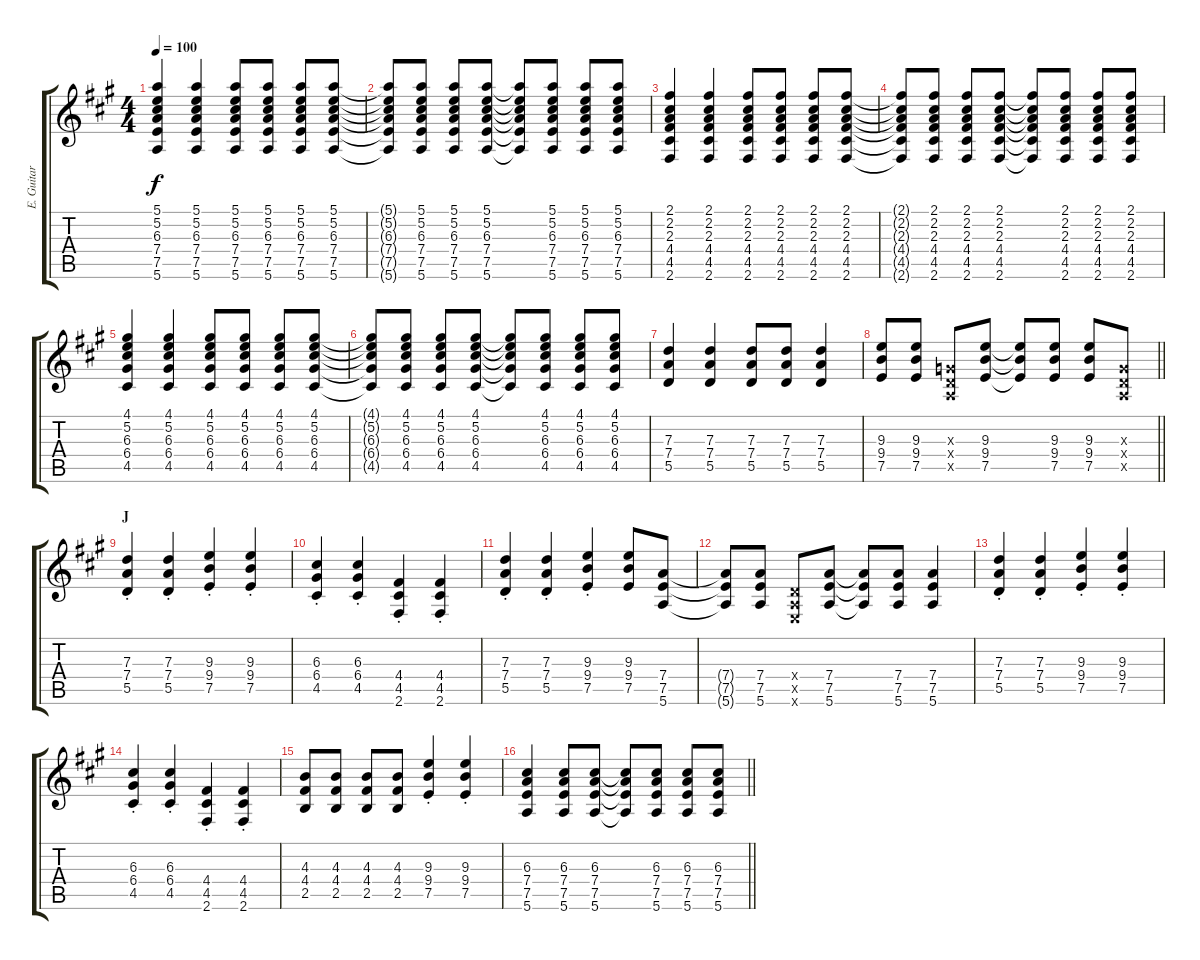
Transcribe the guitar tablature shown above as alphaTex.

\track ("E. Guitar III" "E. Guitar ") {instrument overdrivenguitar}
\staff {score tabs}
\tuning (E4 B3 G3 D3 A2 E2) {hide}
\ts (4 4)
\tempo 100
\clef g2
\ks a
(5.1 5.2 6.3 7.4 7.5 5.6).4{dy f} (5.1 5.2 6.3 7.4 7.5 5.6).4 (5.1 5.2 6.3 7.4 7.5 5.6).8 (5.1 5.2 6.3 7.4 7.5 5.6).8 (5.1 5.2 6.3 7.4 7.5 5.6).8 (5.1 5.2 6.3 7.4 7.5 5.6).8 |
(5.1{t} 5.2{t} 6.3{t} 7.4{t} 7.5{t} 5.6{t}).8 (5.1 5.2 6.3 7.4 7.5 5.6).8 (5.1 5.2 6.3 7.4 7.5 5.6).8 (5.1 5.2 6.3 7.4 7.5 5.6).8 (5.1{t} 5.2{t} 6.3{t} 7.4{t} 7.5{t} 5.6{t}).8 (5.1 5.2 6.3 7.4 7.5 5.6).8 (5.1 5.2 6.3 7.4 7.5 5.6).8 (5.1 5.2 6.3 7.4 7.5 5.6).8 |
(2.1 2.2 2.3 4.4 4.5 2.6).4 (2.1 2.2 2.3 4.4 4.5 2.6).4 (2.1 2.2 2.3 4.4 4.5 2.6).8 (2.1 2.2 2.3 4.4 4.5 2.6).8 (2.1 2.2 2.3 4.4 4.5 2.6).8 (2.1 2.2 2.3 4.4 4.5 2.6).8 |
(2.1{t} 2.2{t} 2.3{t} 4.4{t} 4.5{t} 2.6{t}).8 (2.1 2.2 2.3 4.4 4.5 2.6).8 (2.1 2.2 2.3 4.4 4.5 2.6).8 (2.1 2.2 2.3 4.4 4.5 2.6).8 (2.1{t} 2.2{t} 2.3{t} 4.4{t} 4.5{t} 2.6{t}).8 (2.1 2.2 2.3 4.4 4.5 2.6).8 (2.1 2.2 2.3 4.4 4.5 2.6).8 (2.1 2.2 2.3 4.4 4.5 2.6).8 |
(4.1 5.2 6.3 6.4 4.5).4 (4.1 5.2 6.3 6.4 4.5).4 (4.1 5.2 6.3 6.4 4.5).8 (4.1 5.2 6.3 6.4 4.5).8 (4.1 5.2 6.3 6.4 4.5).8 (4.1 5.2 6.3 6.4 4.5).8 |
(4.1{t} 5.2{t} 6.3{t} 6.4{t} 4.5{t}).8 (4.1 5.2 6.3 6.4 4.5).8 (4.1 5.2 6.3 6.4 4.5).8 (4.1 5.2 6.3 6.4 4.5).8 (4.1{t} 5.2{t} 6.3{t} 6.4{t} 4.5{t}).8 (4.1 5.2 6.3 6.4 4.5).8 (4.1 5.2 6.3 6.4 4.5).8 (4.1 5.2 6.3 6.4 4.5).8 |
(7.3 7.4 5.5).4 (7.3 7.4 5.5).4 (7.3 7.4 5.5).8 (7.3 7.4 5.5).8 (7.3 7.4 5.5).4 |
\barLineRight lightlight
(9.3 9.4 7.5).8 (9.3 9.4 7.5).8 (0.3{x} 0.4{x} 0.5{x}).8 (9.3 9.4 7.5).8 (9.3{t} 9.4{t} 7.5{t}).8 (9.3 9.4 7.5).8 (9.3 9.4 7.5).8 (0.3{x} 0.4{x} 0.5{x}).8 |
\section ("" "J")
(7.3{st} 7.4{st} 5.5{st}).4 (7.3{st} 7.4{st} 5.5{st}).4 (9.3{st} 9.4{st} 7.5{st}).4 (9.3{st} 9.4{st} 7.5{st}).4 |
(6.3{st} 6.4{st} 4.5{st}).4 (6.3{st} 6.4{st} 4.5{st}).4 (4.4{st} 4.5{st} 2.6{st}).4 (4.4{st} 4.5{st} 2.6{st}).4 |
(7.3{st} 7.4{st} 5.5{st}).4 (7.3{st} 7.4{st} 5.5{st}).4 (9.3{st} 9.4{st} 7.5{st}).4 (9.3 9.4 7.5).8 (7.4 7.5 5.6).8 |
(7.4{t} 7.5{t} 5.6{t}).8 (7.4 7.5 5.6).8 (0.4{x} 0.5{x} 0.6{x}).8 (7.4 7.5 5.6).8 (7.4{t} 7.5{t} 5.6{t}).8 (7.4 7.5 5.6).8 (7.4 7.5 5.6).4 |
(7.3{st} 7.4{st} 5.5{st}).4 (7.3{st} 7.4{st} 5.5{st}).4 (9.3{st} 9.4{st} 7.5{st}).4 (9.3{st} 9.4{st} 7.5{st}).4 |
(6.3{st} 6.4{st} 4.5{st}).4 (6.3{st} 6.4{st} 4.5{st}).4 (4.4{st} 4.5{st} 2.6{st}).4 (4.4{st} 4.5{st} 2.6{st}).4 |
(4.3 4.4 2.5).8 (4.3 4.4 2.5).8 (4.3 4.4 2.5).8 (4.3 4.4 2.5).8 (9.3{st} 9.4{st} 7.5{st}).4 (9.3{st} 9.4{st} 7.5{st}).4 |
\barLineRight lightlight
(6.3 7.4 7.5 5.6).4 (6.3 7.4 7.5 5.6).8 (6.3 7.4 7.5 5.6).8 (6.3{t} 7.4{t} 7.5{t} 5.6{t}).8 (6.3 7.4 7.5 5.6).8 (6.3 7.4 7.5 5.6).8 (6.3 7.4 7.5 5.6).8
